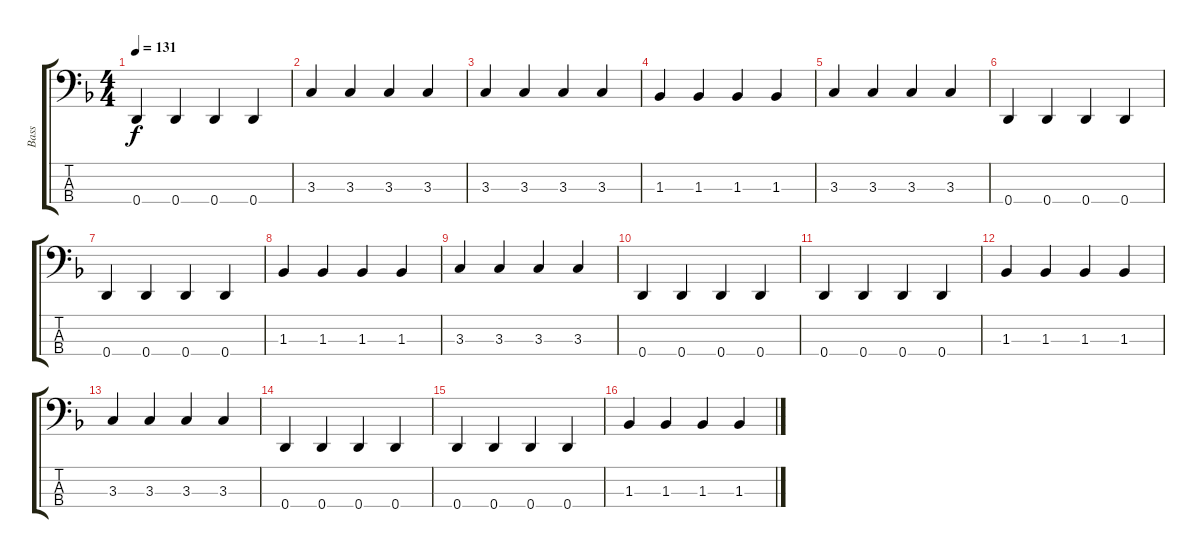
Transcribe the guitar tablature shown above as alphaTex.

\track ("Bass" "Bass") {instrument electricbassfinger}
\staff {score tabs}
\tuning (G2 D2 A1 D1) {hide}
\ts (4 4)
\tempo 131
\clef f4
\ks f
0.4.4{dy f} 0.4.4 0.4.4 0.4.4 |
3.3.4 3.3.4 3.3.4 3.3.4 |
3.3.4 3.3.4 3.3.4 3.3.4 |
1.3.4 1.3.4 1.3.4 1.3.4 |
3.3.4 3.3.4 3.3.4 3.3.4 |
0.4.4 0.4.4 0.4.4 0.4.4 |
0.4.4 0.4.4 0.4.4 0.4.4 |
1.3.4 1.3.4 1.3.4 1.3.4 |
3.3.4 3.3.4 3.3.4 3.3.4 |
0.4.4 0.4.4 0.4.4 0.4.4 |
0.4.4 0.4.4 0.4.4 0.4.4 |
1.3.4 1.3.4 1.3.4 1.3.4 |
3.3.4 3.3.4 3.3.4 3.3.4 |
0.4.4 0.4.4 0.4.4 0.4.4 |
0.4.4 0.4.4 0.4.4 0.4.4 |
1.3.4 1.3.4 1.3.4 1.3.4
